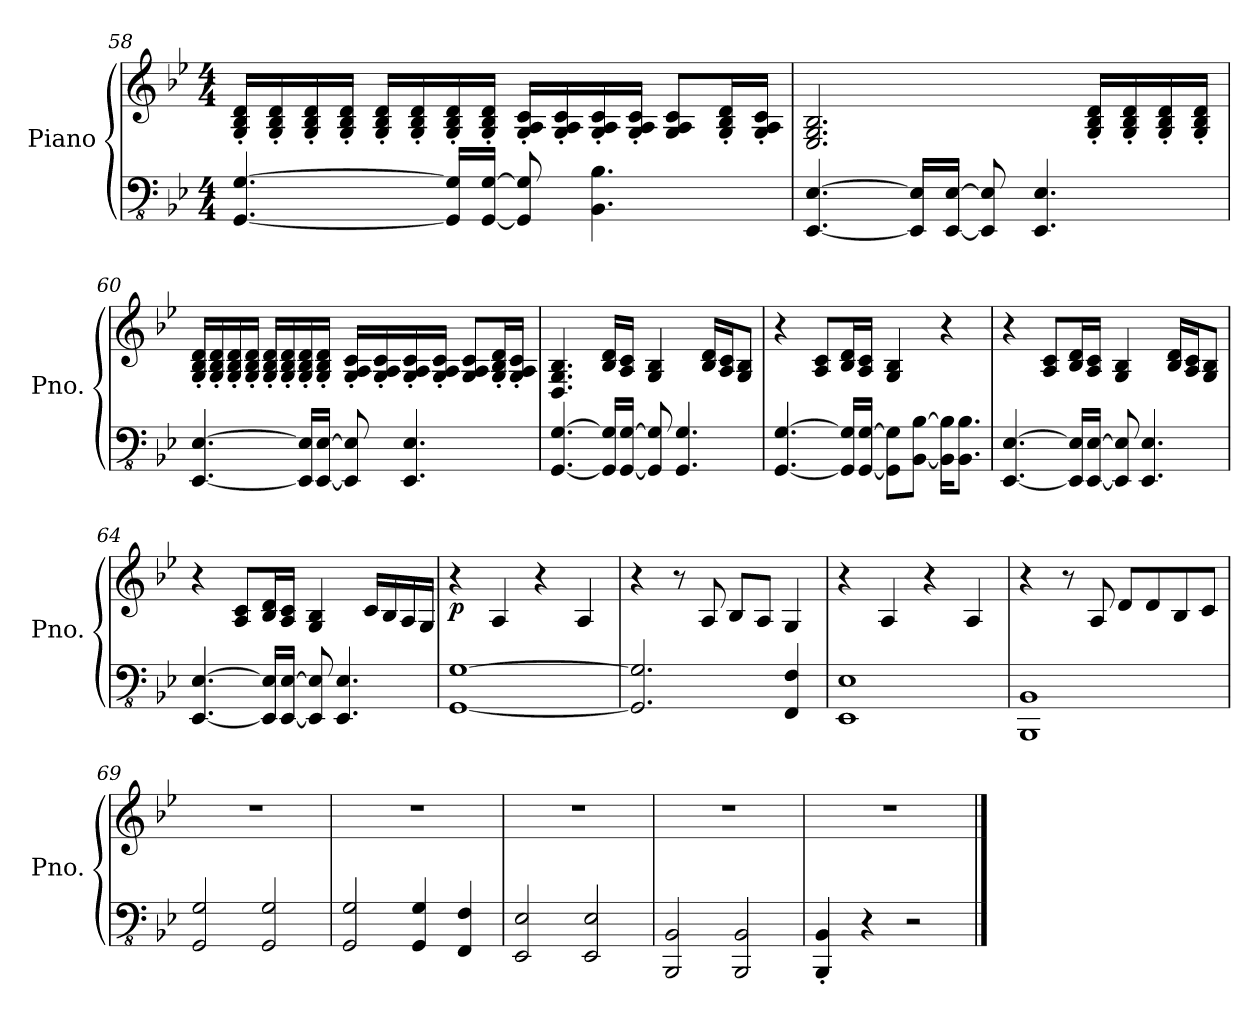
**kern	**kern	**dynam
*part1	*part1	*part1
*staff2	*staff1	*staff1/2
*I"Piano	*	*
*I'Pno.	*	*
!!LO:LB:g=z
*clefFv4	*clefG2	*
*k[b-e-]	*k[b-e-]	*
*M4/4	*M4/4	*
=58	=58	=58
[4.GGG/ [4.GG/	16G/' 16B-/' 16d/'LL	.
.	16G/' 16B-/' 16d/'	.
.	16G/' 16B-/' 16d/'	.
.	16G/' 16B-/' 16d/'JJ	.
.	16G/' 16B-/' 16d/'LL	.
.	16G/' 16B-/' 16d/'	.
16GGG/] 16GG/]LL	16G/' 16B-/' 16d/'	.
[16GGG/ [16GG/JJ	16G/' 16B-/' 16d/'JJ	.
8GGG/] 8GG/]	16G/' 16A/' 16c/'LL	.
.	16G/' 16A/' 16c/'	.
4.BBB-\ 4.BB-\	16G/' 16A/' 16c/'	.
.	16G/' 16A/' 16c/'JJ	.
.	8G/ 8A/ 8c/L	.
.	16G/' 16B-/' 16d/'L	.
.	16G/' 16A/' 16c/'JJ	.
=59	=59	=59
[4.EEE-/ [4.EE-/	2.E-/ 2.G/ 2.B-/	.
16EEE-/] 16EE-/]LL	.	.
[16EEE-/ [16EE-/JJ	.	.
8EEE-/] 8EE-/]	.	.
4.EEE-/ 4.EE-/	.	.
.	16G/' 16B-/' 16d/'LL	.
.	16G/' 16B-/' 16d/'	.
.	16G/' 16B-/' 16d/'	.
.	16G/' 16B-/' 16d/'JJ	.
!!LO:LB:g=z
=60	=60	=60
[4.EEE-/ [4.EE-/	16G/' 16B-/' 16d/'LL	.
.	16G/' 16B-/' 16d/'	.
.	16G/' 16B-/' 16d/'	.
.	16G/' 16B-/' 16d/'JJ	.
.	16G/' 16B-/' 16d/'LL	.
.	16G/' 16B-/' 16d/'	.
16EEE-/] 16EE-/]LL	16G/' 16B-/' 16d/'	.
[16EEE-/ [16EE-/JJ	16G/' 16B-/' 16d/'JJ	.
8EEE-/] 8EE-/]	16G/' 16A/' 16c/'LL	.
.	16G/' 16A/' 16c/'	.
4.EEE-/ 4.EE-/	16G/' 16A/' 16c/'	.
.	16G/' 16A/' 16c/'JJ	.
.	8G/ 8A/ 8c/L	.
.	16G/' 16B-/' 16d/'L	.
.	16G/' 16A/' 16c/'JJ	.
=61	=61	=61
[4.GGG/ [4.GG/	4.D/ 4.G/ 4.B-/	.
16GGG/] 16GG/]LL	16B-/ 16d/LL	.
[16GGG/ [16GG/JJ	16A/ 16c/JJ	.
8GGG/] 8GG/]	4G/ 4B-/	.
4.GGG/ 4.GG/	.	.
.	16B-/ 16d/LL	.
.	16A/ 16c/J	.
.	8G/ 8B-/J	.
!!LO:LB:g=z
=62	=62	=62
[4.GGG/ [4.GG/	4r	.
.	8A/ 8c/L	.
16GGG/] 16GG/]LL	16B-/ 16d/L	.
[16GGG/ [16GG/JJ	16A/ 16c/JJ	.
8GGG\] 8GG\]L	4G/ 4B-/	.
[8BBB-\ [8BB-\J	.	.
16BBB-\] 16BB-\]KL	4r	.
8.BBB-\ 8.BB-\J	.	.
=63	=63	=63
[4.EEE-/ [4.EE-/	4r	.
.	8A/ 8c/L	.
16EEE-/] 16EE-/]LL	16B-/ 16d/L	.
[16EEE-/ [16EE-/JJ	16A/ 16c/JJ	.
8EEE-/] 8EE-/]	4G/ 4B-/	.
4.EEE-/ 4.EE-/	.	.
.	16B-/ 16d/LL	.
.	16A/ 16c/J	.
.	8G/ 8B-/J	.
=64	=64	=64
[4.EEE-/ [4.EE-/	4r	.
.	8A/ 8c/L	.
16EEE-/] 16EE-/]LL	16B-/ 16d/L	.
[16EEE-/ [16EE-/JJ	16A/ 16c/JJ	.
8EEE-/] 8EE-/]	4G/ 4B-/	.
4.EEE-/ 4.EE-/	.	.
.	16c/LL	.
.	16B-/	.
.	16A/	.
.	16G/JJ	.
=65	=65	=65
!	!	!LO:DY:b
[1GGG [1GG	4r	p
.	4A/	.
.	4r	.
.	4A/	.
!!LO:PB:g=z
=66	=66	=66
2.GGG/] 2.GG/]	4r	.
.	8r	.
.	8A/	.
.	8B-/L	.
.	8A/J	.
4FFF/ 4FF/	4G/	.
=67	=67	=67
1EEE- 1EE-	4r	.
.	4A/	.
.	4r	.
.	4A/	.
=68	=68	=68
1BBBB- 1BBB-	4r	.
.	8r	.
.	8A/	.
.	8d/L	.
.	8d/	.
.	8B-/	.
.	8c/J	.
=69	=69	=69
2GGG/ 2GG/	1r	.
2GGG/ 2GG/	.	.
=70	=70	=70
2GGG/ 2GG/	1r	.
4GGG/ 4GG/	.	.
4FFF/ 4FF/	.	.
=71	=71	=71
2EEE-/ 2EE-/	1r	.
2EEE-/ 2EE-/	.	.
=72	=72	=72
2BBBB-/ 2BBB-/	1r	.
2BBBB-/ 2BBB-/	.	.
=73	=73	=73
4BBBB-/' 4BBB-/'	1r	.
4r	.	.
2r	.	.
==	==	==
*-	*-	*-
